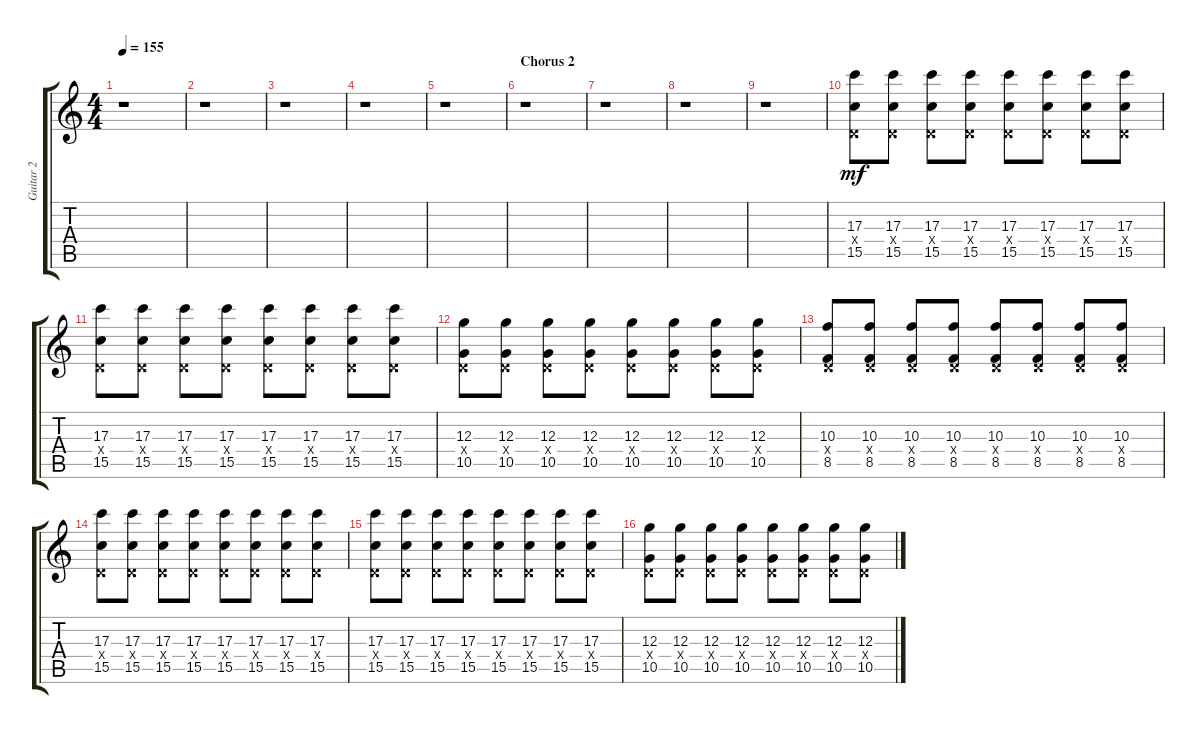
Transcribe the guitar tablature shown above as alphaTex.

\track ("Guitar 2" "Guitar 2") {instrument distortionguitar}
\staff {score tabs}
\tuning (E4 B3 G3 D3 A2 E2) {hide}
\ts (4 4)
\tempo 155
\clef g2
\ks c
r.1{dy mf} |
r.1 |
r.1 |
r.1 |
r.1 |
\section ("" "Chorus 2")
r.1 |
r.1 |
r.1 |
r.1 |
(17.3 0.4{x} 15.5).8 (17.3 0.4{x} 15.5).8 (17.3 0.4{x} 15.5).8 (17.3 0.4{x} 15.5).8 (17.3 0.4{x} 15.5).8 (17.3 0.4{x} 15.5).8 (17.3 0.4{x} 15.5).8 (17.3 0.4{x} 15.5).8 |
(17.3 0.4{x} 15.5).8 (17.3 0.4{x} 15.5).8 (17.3 0.4{x} 15.5).8 (17.3 0.4{x} 15.5).8 (17.3 0.4{x} 15.5).8 (17.3 0.4{x} 15.5).8 (17.3 0.4{x} 15.5).8 (17.3 0.4{x} 15.5).8 |
(12.3 0.4{x} 10.5).8 (12.3 0.4{x} 10.5).8 (12.3 0.4{x} 10.5).8 (12.3 0.4{x} 10.5).8 (12.3 0.4{x} 10.5).8 (12.3 0.4{x} 10.5).8 (12.3 0.4{x} 10.5).8 (12.3 0.4{x} 10.5).8 |
(10.3 0.4{x} 8.5).8 (10.3 0.4{x} 8.5).8 (10.3 0.4{x} 8.5).8 (10.3 0.4{x} 8.5).8 (10.3 0.4{x} 8.5).8 (10.3 0.4{x} 8.5).8 (10.3 0.4{x} 8.5).8 (10.3 0.4{x} 8.5).8 |
(17.3 0.4{x} 15.5).8 (17.3 0.4{x} 15.5).8 (17.3 0.4{x} 15.5).8 (17.3 0.4{x} 15.5).8 (17.3 0.4{x} 15.5).8 (17.3 0.4{x} 15.5).8 (17.3 0.4{x} 15.5).8 (17.3 0.4{x} 15.5).8 |
(17.3 0.4{x} 15.5).8 (17.3 0.4{x} 15.5).8 (17.3 0.4{x} 15.5).8 (17.3 0.4{x} 15.5).8 (17.3 0.4{x} 15.5).8 (17.3 0.4{x} 15.5).8 (17.3 0.4{x} 15.5).8 (17.3 0.4{x} 15.5).8 |
(12.3 0.4{x} 10.5).8 (12.3 0.4{x} 10.5).8 (12.3 0.4{x} 10.5).8 (12.3 0.4{x} 10.5).8 (12.3 0.4{x} 10.5).8 (12.3 0.4{x} 10.5).8 (12.3 0.4{x} 10.5).8 (12.3 0.4{x} 10.5).8
